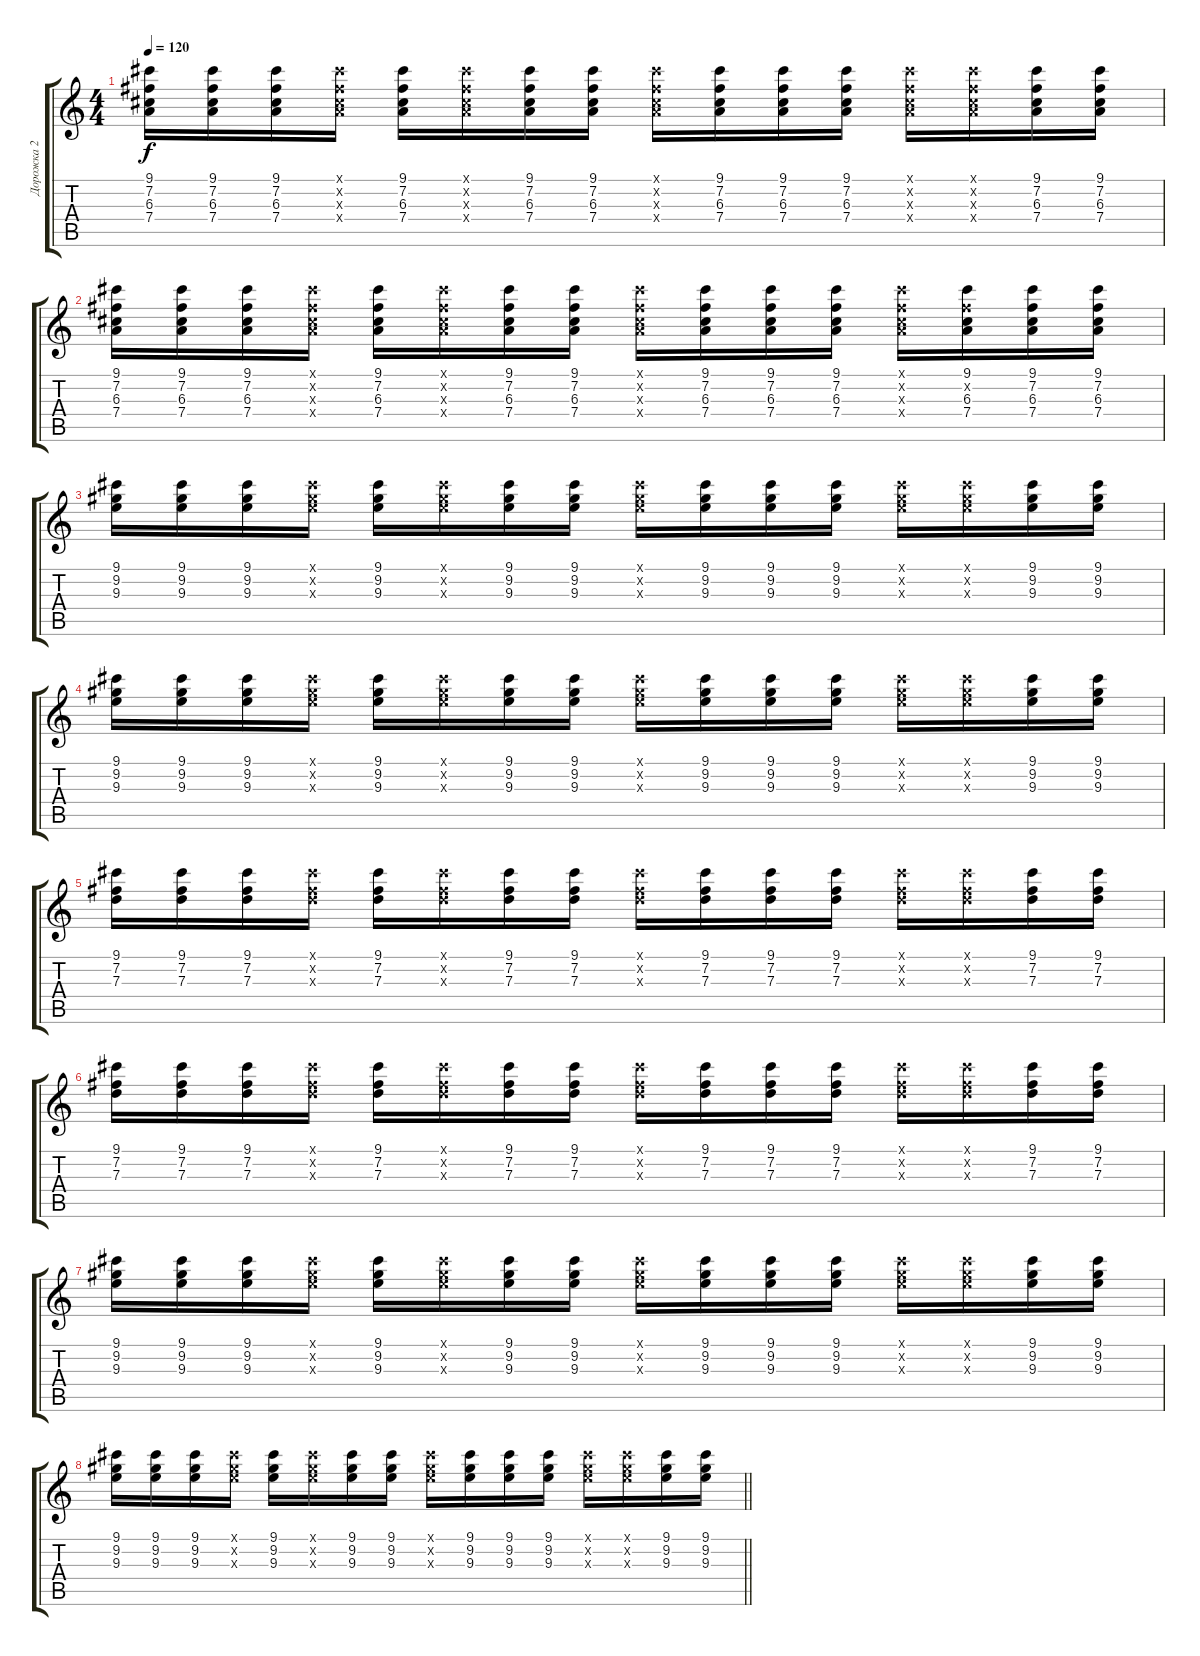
\track ("Дорожка 2" "Дорожка 2") {instrument electricguitarclean}
\staff {score tabs}
\tuning (E4 B3 G3 D3 A2 E2) {hide}
\ts (4 4)
\tempo 120
\clef g2
\ks c
(9.1 7.2 6.3 7.4).16{dy f} (9.1 7.2 6.3 7.4).16 (9.1 7.2 6.3 7.4).16 (9.1{x} 7.2{x} 6.3{x} 7.4{x}).16 (9.1 7.2 6.3 7.4).16 (9.1{x} 7.2{x} 6.3{x} 7.4{x}).16 (9.1 7.2 6.3 7.4).16 (9.1 7.2 6.3 7.4).16 (9.1{x} 7.2{x} 6.3{x} 7.4{x}).16 (9.1 7.2 6.3 7.4).16 (9.1 7.2 6.3 7.4).16 (9.1 7.2 6.3 7.4).16 (9.1{x} 7.2{x} 6.3{x} 7.4{x}).16 (9.1{x} 7.2{x} 6.3{x} 7.4{x}).16 (9.1 7.2 6.3 7.4).16 (9.1 7.2 6.3 7.4).16 |
(9.1 7.2 6.3 7.4).16 (9.1 7.2 6.3 7.4).16 (9.1 7.2 6.3 7.4).16 (9.1{x} 7.2{x} 6.3{x} 7.4{x}).16 (9.1 7.2 6.3 7.4).16 (9.1{x} 7.2{x} 6.3{x} 7.4{x}).16 (9.1 7.2 6.3 7.4).16 (9.1 7.2 6.3 7.4).16 (9.1{x} 7.2{x} 6.3{x} 7.4{x}).16 (9.1 7.2 6.3 7.4).16 (9.1 7.2 6.3 7.4).16 (9.1 7.2 6.3 7.4).16 (9.1{x} 7.2{x} 6.3{x} 7.4{x}).16 (9.1 7.2{x} 6.3 7.4).16 (9.1 7.2 6.3 7.4).16 (9.1 7.2 6.3 7.4).16 |
(9.1 9.2 9.3).16 (9.1 9.2 9.3).16 (9.1 9.2 9.3).16 (9.1{x} 9.2{x} 9.3{x}).16 (9.1 9.2 9.3).16 (9.1{x} 9.2{x} 9.3{x}).16 (9.1 9.2 9.3).16 (9.1 9.2 9.3).16 (9.1{x} 9.2{x} 9.3{x}).16 (9.1 9.2 9.3).16 (9.1 9.2 9.3).16 (9.1 9.2 9.3).16 (9.1{x} 9.2{x} 9.3{x}).16 (9.1{x} 9.2{x} 9.3{x}).16 (9.1 9.2 9.3).16 (9.1 9.2 9.3).16 |
(9.1 9.2 9.3).16 (9.1 9.2 9.3).16 (9.1 9.2 9.3).16 (9.1{x} 9.2{x} 9.3{x}).16 (9.1 9.2 9.3).16 (9.1{x} 9.2{x} 9.3{x}).16 (9.1 9.2 9.3).16 (9.1 9.2 9.3).16 (9.1{x} 9.2{x} 9.3{x}).16 (9.1 9.2 9.3).16 (9.1 9.2 9.3).16 (9.1 9.2 9.3).16 (9.1{x} 9.2{x} 9.3{x}).16 (9.1{x} 9.2{x} 9.3{x}).16 (9.1 9.2 9.3).16 (9.1 9.2 9.3).16 |
(9.1 7.2 7.3).16 (9.1 7.2 7.3).16 (9.1 7.2 7.3).16 (9.1{x} 7.2{x} 7.3{x}).16 (9.1 7.2 7.3).16 (9.1{x} 7.2{x} 7.3{x}).16 (9.1 7.2 7.3).16 (9.1 7.2 7.3).16 (9.1{x} 7.2{x} 7.3{x}).16 (9.1 7.2 7.3).16 (9.1 7.2 7.3).16 (9.1 7.2 7.3).16 (9.1{x} 7.2{x} 7.3{x}).16 (9.1{x} 7.2{x} 7.3{x}).16 (9.1 7.2 7.3).16 (9.1 7.2 7.3).16 |
(9.1 7.2 7.3).16 (9.1 7.2 7.3).16 (9.1 7.2 7.3).16 (9.1{x} 7.2{x} 7.3{x}).16 (9.1 7.2 7.3).16 (9.1{x} 7.2{x} 7.3{x}).16 (9.1 7.2 7.3).16 (9.1 7.2 7.3).16 (9.1{x} 7.2{x} 7.3{x}).16 (9.1 7.2 7.3).16 (9.1 7.2 7.3).16 (9.1 7.2 7.3).16 (9.1{x} 7.2{x} 7.3{x}).16 (9.1{x} 7.2{x} 7.3{x}).16 (9.1 7.2 7.3).16 (9.1 7.2 7.3).16 |
(9.1 9.2 9.3).16 (9.1 9.2 9.3).16 (9.1 9.2 9.3).16 (9.1{x} 9.2{x} 9.3{x}).16 (9.1 9.2 9.3).16 (9.1{x} 9.2{x} 9.3{x}).16 (9.1 9.2 9.3).16 (9.1 9.2 9.3).16 (9.1{x} 9.2{x} 9.3{x}).16 (9.1 9.2 9.3).16 (9.1 9.2 9.3).16 (9.1 9.2 9.3).16 (9.1{x} 9.2{x} 9.3{x}).16 (9.1{x} 9.2{x} 9.3{x}).16 (9.1 9.2 9.3).16 (9.1 9.2 9.3).16 |
\barLineRight lightlight
(9.1 9.2 9.3).16 (9.1 9.2 9.3).16 (9.1 9.2 9.3).16 (9.1{x} 9.2{x} 9.3{x}).16 (9.1 9.2 9.3).16 (9.1{x} 9.2{x} 9.3{x}).16 (9.1 9.2 9.3).16 (9.1 9.2 9.3).16 (9.1{x} 9.2{x} 9.3{x}).16 (9.1 9.2 9.3).16 (9.1 9.2 9.3).16 (9.1 9.2 9.3).16 (9.1{x} 9.2{x} 9.3{x}).16 (9.1{x} 9.2{x} 9.3{x}).16 (9.1 9.2 9.3).16 (9.1 9.2 9.3).16
